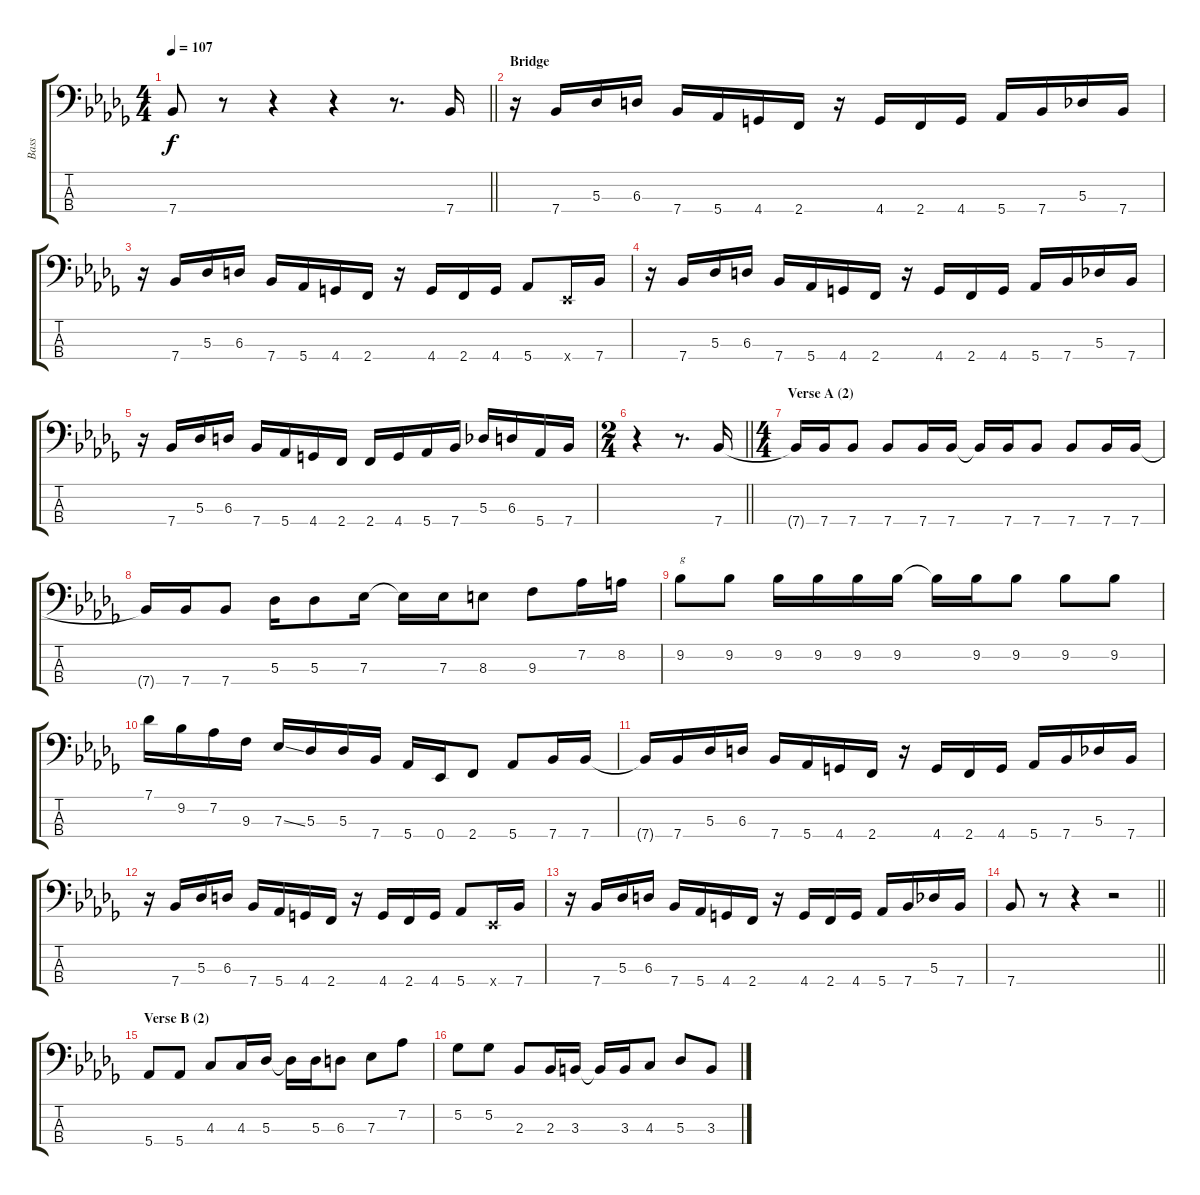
\track ("Bass" "Bass") {instrument electricbassfinger}
\staff {score tabs}
\tuning (Gb2 Db2 Ab1 Eb1) {hide}
\ts (4 4)
\tempo 107
\clef f4
\barLineRight lightlight
\ks bbminor
7.4.8{dy f} r.8 r.4 r.4 r.8{d} 7.4.16 |
\section ("" "Bridge")
r.16 7.4.16 5.3.16 6.3.16 7.4.16 5.4.16 4.4.16 2.4.16 r.16 4.4.16 2.4.16 4.4.16 5.4.16 7.4.16 5.3.16 7.4.16 |
r.16 7.4.16 5.3.16 6.3.16 7.4.16 5.4.16 4.4.16 2.4.16 r.16 4.4.16 2.4.16 4.4.16 5.4.8 0.4{x}.16 7.4.16 |
r.16 7.4.16 5.3.16 6.3.16 7.4.16 5.4.16 4.4.16 2.4.16 r.16 4.4.16 2.4.16 4.4.16 5.4.16 7.4.16 5.3.16 7.4.16 |
r.16 7.4.16 5.3.16 6.3.16 7.4.16 5.4.16 4.4.16 2.4.16 2.4.16 4.4.16 5.4.16 7.4.16 5.3.16 6.3.16 5.4.16 7.4.16 |
\ts (2 4)
\barLineRight lightlight
r.4 r.8{d} 7.4.16 |
\ts (4 4)
\section ("" "Verse A (2)")
7.4{t}.16 7.4.16 7.4.8 7.4.8 7.4.16 7.4.16 7.4{t}.16 7.4.16 7.4.8 7.4.8 7.4.16 7.4.16 |
7.4{t}.16 7.4.16 7.4.8 5.3.16 5.3.8 7.3.16 7.3{t}.16 7.3.16 8.3.8 9.3.8 7.2.16 8.2.16 |
9.2.8{txt "g"} 9.2.8 9.2.16 9.2.16 9.2.16 9.2.16 9.2{t}.16 9.2.16 9.2.8 9.2.8 9.2.8 |
7.1.16 9.2.16 7.2.16 9.3.16 7.3{ss}.16 5.3.16 5.3.16 7.4.16 5.4.16 0.4.16 2.4.8 5.4.8 7.4.16 7.4.16 |
7.4{t}.16 7.4.16 5.3.16 6.3.16 7.4.16 5.4.16 4.4.16 2.4.16 r.16 4.4.16 2.4.16 4.4.16 5.4.16 7.4.16 5.3.16 7.4.16 |
r.16 7.4.16 5.3.16 6.3.16 7.4.16 5.4.16 4.4.16 2.4.16 r.16 4.4.16 2.4.16 4.4.16 5.4.8 0.4{x}.16 7.4.16 |
r.16 7.4.16 5.3.16 6.3.16 7.4.16 5.4.16 4.4.16 2.4.16 r.16 4.4.16 2.4.16 4.4.16 5.4.16 7.4.16 5.3.16 7.4.16 |
\barLineRight lightlight
7.4.8 r.8 r.4 r.2 |
\section ("" "Verse B (2)")
5.4.8 5.4.8 4.3.8 4.3.16 5.3.16 5.3{t}.16 5.3.16 6.3.8 7.3.8 7.2.8 |
5.2.8 5.2.8 2.3.8 2.3.16 3.3.16 3.3{t}.16 3.3.16 4.3.8 5.3.8 3.3.8
